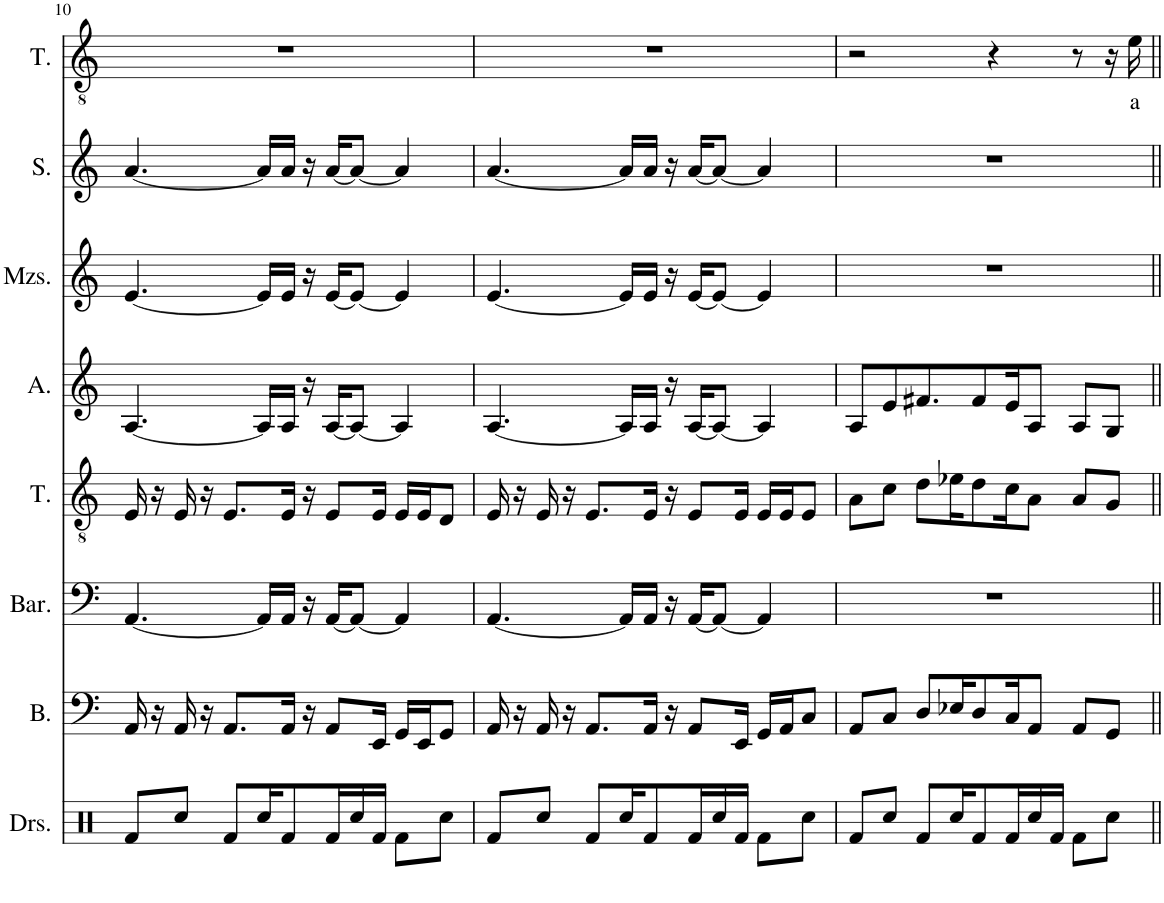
**kern	**kern	**kern	**kern	**kern	**kern	**kern	**kern	**text
*part8	*part7	*part6	*part5	*part4	*part3	*part2	*part1	*part1
*staff8	*staff7	*staff6	*staff5	*staff4	*staff3	*staff2	*staff1	*staff1
*I"Drumset	*I"Bass	*I"Baritone	*I"Tenor	*I"Alto	*I"Mezzo-soprano	*I"Soprano	*I"Tenor	*
*I'Drs.	*I'B.	*I'Bar.	*I'T.	*I'A.	*I'Mzs.	*I'S.	*I'T.	*
!!LO:PB:g=z
*clefX	*clefF4	*clefF4	*clefGv2	*clefG2	*clefG2	*clefG2	*clefGv2	*
*k[]	*k[]	*k[]	*k[]	*k[]	*k[]	*k[]	*k[]	*
*M4/4	*M4/4	*M4/4	*M4/4	*M4/4	*M4/4	*M4/4	*M4/4	*
=10	=10	=10	=10	=10	=10	=10	=10	=10
8Rf/L	16AA/	[4.AA/	16E/	[4.A/	[4.e/	[4.a/	1r	.
.	16r	.	16r	.	.	.	.	.
8Rcc/J	16AA/	.	16E/	.	.	.	.	.
.	16r	.	16r	.	.	.	.	.
8Rf/L	8.AA/L	.	8.E/L	.	.	.	.	.
16Rcc/K	.	16AA/LL]	.	16A/LL]	16e/LL]	16a/LL]	.	.
8Rf/	16AA/Jk	16AA/JJ	16E/Jk	16A/JJ	16e/JJ	16a/JJ	.	.
.	16r	16r	16r	16r	16r	16r	.	.
16Rf/L	8AA/L	[16AA/KL	8E/L	[16A/KL	[16e/KL	[16a/KL	.	.
16Rcc/	.	8AA/J_	.	8A/J_	8e/J_	8a/J_	.	.
16Rf/JJ	16EE/Jk	.	16E/Jk	.	.	.	.	.
8Rf\L	16GG/LL	4AA/]	16E/LL	4A/]	4e/]	4a/]	.	.
.	16EE/J	.	16E/J	.	.	.	.	.
8Rcc\J	8GG/J	.	8D/J	.	.	.	.	.
=11	=11	=11	=11	=11	=11	=11	=11	=11
8Rf/L	16AA/	[4.AA/	16E/	[4.A/	[4.e/	[4.a/	1r	.
.	16r	.	16r	.	.	.	.	.
8Rcc/J	16AA/	.	16E/	.	.	.	.	.
.	16r	.	16r	.	.	.	.	.
8Rf/L	8.AA/L	.	8.E/L	.	.	.	.	.
16Rcc/K	.	16AA/LL]	.	16A/LL]	16e/LL]	16a/LL]	.	.
8Rf/	16AA/Jk	16AA/JJ	16E/Jk	16A/JJ	16e/JJ	16a/JJ	.	.
.	16r	16r	16r	16r	16r	16r	.	.
16Rf/L	8AA/L	[16AA/KL	8E/L	[16A/KL	[16e/KL	[16a/KL	.	.
16Rcc/	.	8AA/J_	.	8A/J_	8e/J_	8a/J_	.	.
16Rf/JJ	16EE/Jk	.	16E/Jk	.	.	.	.	.
8Rf\L	16GG/LL	4AA/]	16E/LL	4A/]	4e/]	4a/]	.	.
.	16AA/J	.	16E/J	.	.	.	.	.
8Rcc\J	8C/J	.	8E/J	.	.	.	.	.
=12	=12	=12	=12	=12	=12	=12	=12	=12
8Rf/L	8AA/L	1r	8A\L	8A/L	1r	1r	2r	.
8Rcc/J	8C/J	.	8c\J	8e/	.	.	.	.
8Rf/L	8D/L	.	8d\L	8.f#X/	.	.	.	.
16Rcc/K	16E-X/K	.	16e-X\K	.	.	.	.	.
8Rf/	8D/	.	8d\	8f#/	.	.	.	.
.	.	.	.	.	.	.	4r	.
16Rf/L	16C/K	.	16c\K	16e/K	.	.	.	.
16Rcc/	8AA/J	.	8A\J	8A/J	.	.	.	.
16Rf/JJ	.	.	.	.	.	.	.	.
8Rf\L	8AA/L	.	8A/L	8A/L	.	.	8r	.
8Rcc\J	8GG/J	.	8G/J	8G/J	.	.	16r	.
!	!	!	!	!	!	!	!	!LO:LY:b
.	.	.	.	.	.	.	16e\	a
=||	=||	=||	=||	=||	=||	=||	=||	=||
*-	*-	*-	*-	*-	*-	*-	*-	*-
